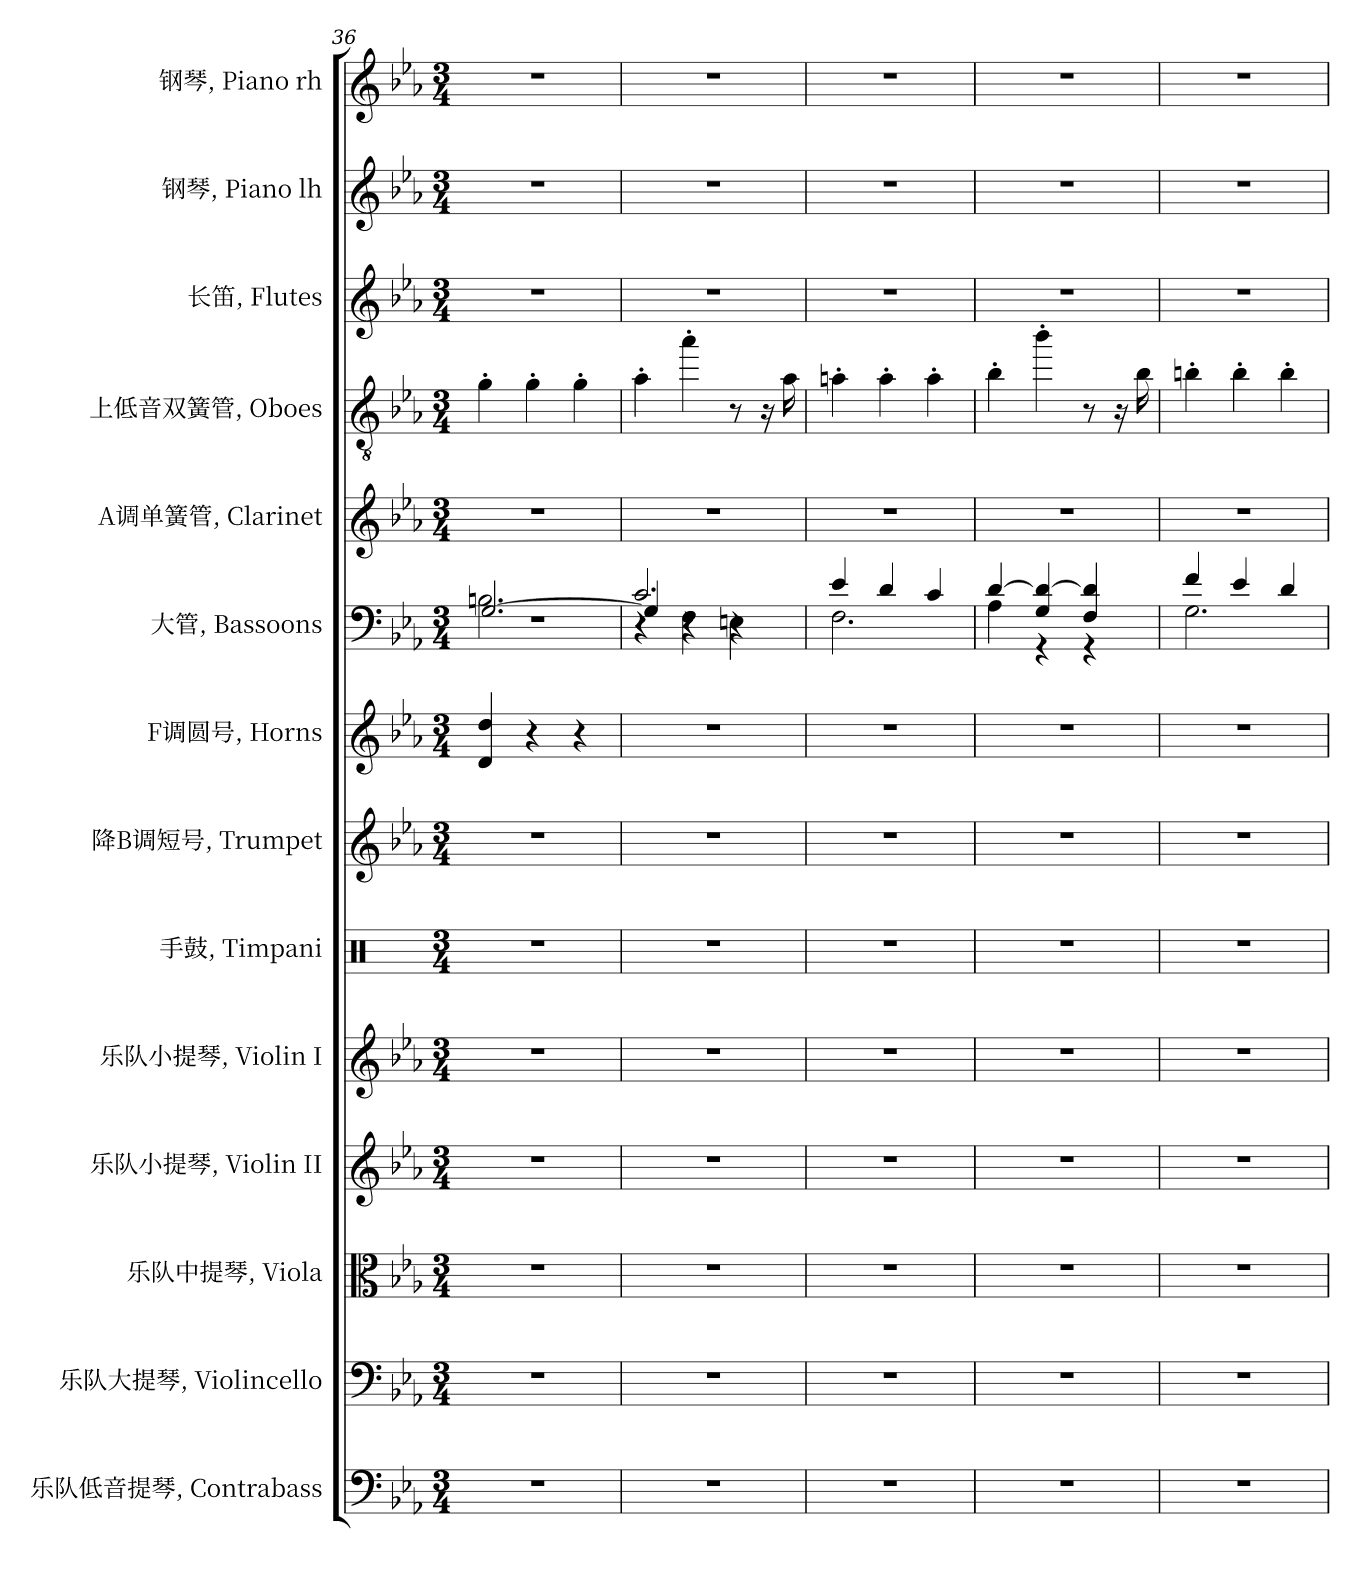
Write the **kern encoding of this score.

**kern	**kern	**kern	**kern	**kern	**kern	**kern	**kern	**kern	**kern	**kern	**kern	**kern	**kern
*part14	*part13	*part12	*part11	*part10	*part9	*part8	*part7	*part6	*part5	*part4	*part3	*part2	*part1
*staff14	*staff13	*staff12	*staff11	*staff10	*staff9	*staff8	*staff7	*staff6	*staff5	*staff4	*staff3	*staff2	*staff1
*I"乐队低音提琴, Contrabass	*I"乐队大提琴, Violincello	*I"乐队中提琴, Viola	*I"乐队小提琴, Violin II	*I"乐队小提琴, Violin I	*I"手鼓, Timpani	*I"降B调短号, Trumpet	*I"F调圆号, Horns	*I"大管, Bassoons	*I"A调单簧管, Clarinet	*I"上低音双簧管, Oboes	*I"长笛, Flutes	*I"钢琴, Piano lh	*I"钢琴, Piano rh
*I'Cbs.	*	*	*	*	*	*	*I'F Hn.	*I'Bsn.	*I'A Cl.	*	*I'Fl.	*I'Pno.	*I'Pno.
*clefF4	*clefF4	*clefC3	*clefG2	*clefG2	*clefX	*clefG2	*clefG2	*clefF4	*clefG2	*clefGv2	*clefG2	*clefG2	*clefG2
*ITrd7c12	*	*	*	*	*	*ITrd1c2	*ITrd4c7	*	*ITrd2c3	*	*	*	*
*k[b-e-a-]	*k[b-e-a-]	*k[b-e-a-]	*k[b-e-a-]	*k[b-e-a-]	*k[]	*k[b-e-a-d-g-]	*k[b-e-a-d-]	*k[b-e-a-]	*k[]	*k[b-e-a-]	*k[b-e-a-]	*k[b-e-a-]	*k[b-e-a-]
*M3/4	*M3/4	*M3/4	*M3/4	*M3/4	*M3/4	*M3/4	*M3/4	*M3/4	*M3/4	*M3/4	*M3/4	*M3/4	*M3/4
=36	=36	=36	=36	=36	=36	=36	=36	=36	=36	=36	=36	=36	=36
*	*	*	*	*	*	*	*	*^	*	*	*	*	*
*	*	*	*	*	*	*	*	*	*^	*	*	*	*	*
2.r	2.r	2.r	2.r	2.r	2.r	2.r	4G/ 4g/	2.r	2.Bn\	[2.G/	2.r	4g'\	2.r	2.r	2.r
.	.	.	.	.	.	.	4r	.	.	.	.	4g'\	.	.	.
.	.	.	.	.	.	.	4r	.	.	.	.	4g'\	.	.	.
=37	=37	=37	=37	=37	=37	=37	=37	=37	=37	=37	=37	=37	=37	=37	=37
2.r	2.r	2.r	2.r	2.r	2.r	2.r	2.r	2.c/	4r	4G/]	2.r	4a-'\	2.r	2.r	2.r
.	.	.	.	.	.	.	.	.	4F\	4r	.	4aa-'\	.	.	.
.	.	.	.	.	.	.	.	.	4En\	4r	.	8r	.	.	.
.	.	.	.	.	.	.	.	.	.	.	.	16r	.	.	.
.	.	.	.	.	.	.	.	.	.	.	.	16a-\	.	.	.
*	*	*	*	*	*	*	*	*	*v	*v	*	*	*	*	*
=38	=38	=38	=38	=38	=38	=38	=38	=38	=38	=38	=38	=38	=38	=38
2.r	2.r	2.r	2.r	2.r	2.r	2.r	2.r	4e-/	2.F\	2.r	4an'\	2.r	2.r	2.r
.	.	.	.	.	.	.	.	4d/	.	.	4a'\	.	.	.
.	.	.	.	.	.	.	.	4c/	.	.	4a'\	.	.	.
=39	=39	=39	=39	=39	=39	=39	=39	=39	=39	=39	=39	=39	=39	=39
2.r	2.r	2.r	2.r	2.r	2.r	2.r	2.r	[4d/	4A-\	2.r	4b-'\	2.r	2.r	2.r
.	.	.	.	.	.	.	.	4G/ 4d/_	4r	.	4bb-'\	.	.	.
.	.	.	.	.	.	.	.	4F/ 4d/]	4r	.	8r	.	.	.
.	.	.	.	.	.	.	.	.	.	.	16r	.	.	.
.	.	.	.	.	.	.	.	.	.	.	16b-\	.	.	.
!!LO:PB:g=z
=40	=40	=40	=40	=40	=40	=40	=40	=40	=40	=40	=40	=40	=40	=40
2.r	2.r	2.r	2.r	2.r	2.r	2.r	2.r	4f/	2.G\	2.r	4bn'\	2.r	2.r	2.r
.	.	.	.	.	.	.	.	4e-/	.	.	4b'\	.	.	.
.	.	.	.	.	.	.	.	4d/	.	.	4b'\	.	.	.
*	*	*	*	*	*	*	*	*v	*v	*	*	*	*	*
=	=	=	=	=	=	=	=	=	=	=	=	=	=
*-	*-	*-	*-	*-	*-	*-	*-	*-	*-	*-	*-	*-	*-
